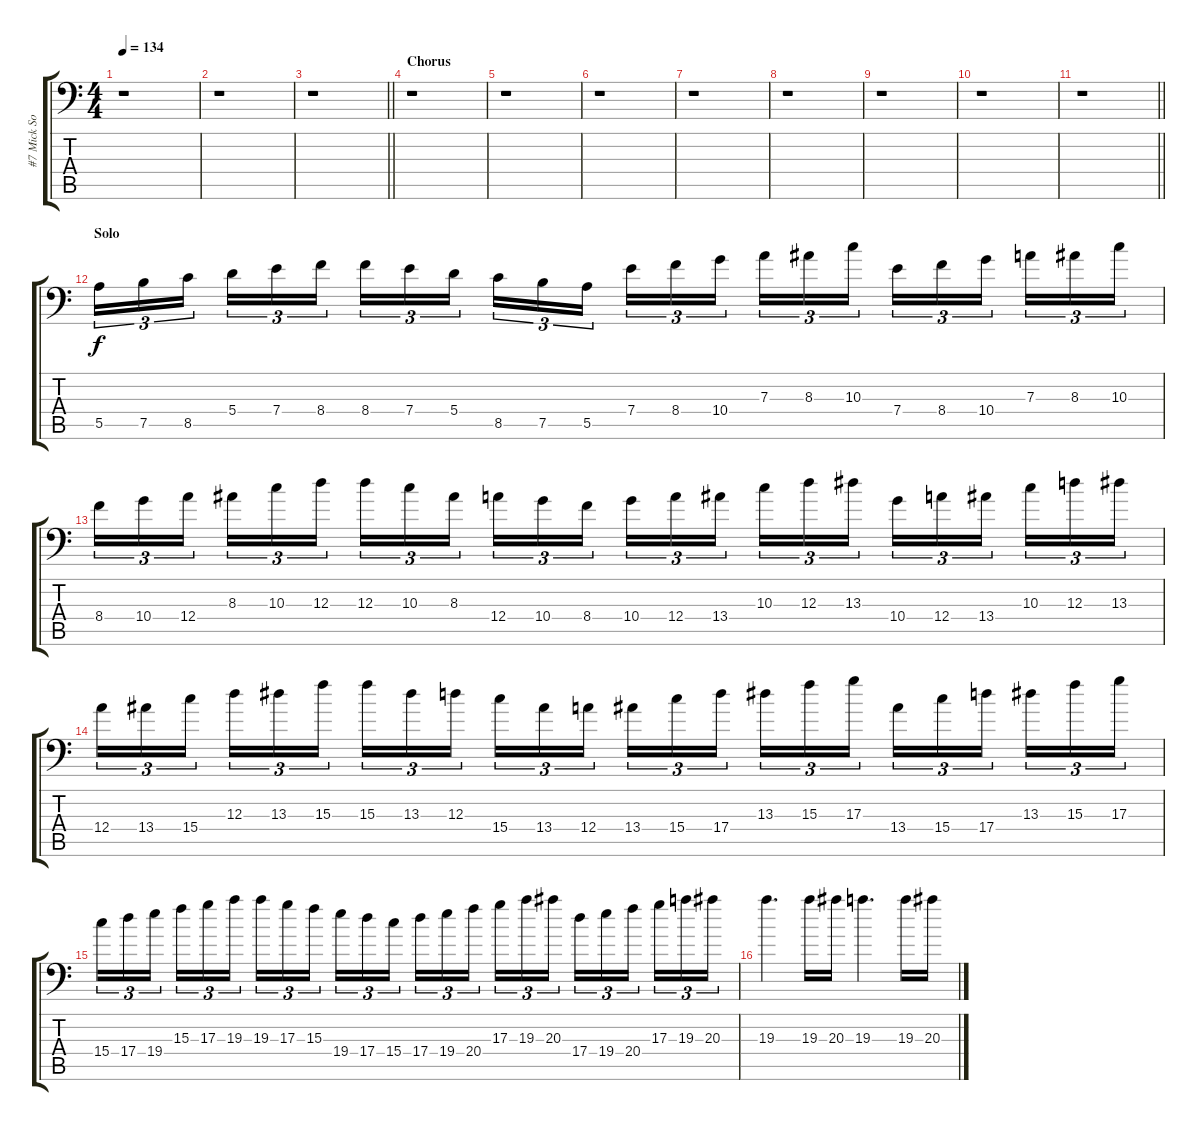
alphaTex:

\track ("#7 Mick Solo" "#7 Mick So") {instrument overdrivenguitar}
\staff {score tabs}
\tuning (B3 Gb3 D3 A2 E2 A1) {hide}
\ts (4 4)
\tempo 134
\clef f4
\ks c
r.1{dy f} |
r.1 |
\barLineRight lightlight
r.1 |
\section ("" "Chorus")
r.1 |
r.1 |
r.1 |
r.1 |
r.1 |
r.1 |
r.1 |
\barLineRight lightlight
r.1 |
\section ("" "Solo")
5.5.16{tu (3 2)} 7.5.16{tu (3 2)} 8.5.16{tu (3 2) beam splitsecondary} 5.4.16{tu (3 2)} 7.4.16{tu (3 2)} 8.4.16{tu (3 2)} 8.4.16{tu (3 2)} 7.4.16{tu (3 2)} 5.4.16{tu (3 2) beam splitsecondary} 8.5.16{tu (3 2)} 7.5.16{tu (3 2)} 5.5.16{tu (3 2)} 7.4.16{tu (3 2)} 8.4.16{tu (3 2)} 10.4.16{tu (3 2) beam splitsecondary} 7.3.16{tu (3 2)} 8.3.16{tu (3 2)} 10.3.16{tu (3 2)} 7.4.16{tu (3 2)} 8.4.16{tu (3 2)} 10.4.16{tu (3 2) beam splitsecondary} 7.3.16{tu (3 2)} 8.3.16{tu (3 2)} 10.3.16{tu (3 2)} |
8.4.16{tu (3 2)} 10.4.16{tu (3 2)} 12.4.16{tu (3 2) beam splitsecondary} 8.3.16{tu (3 2)} 10.3.16{tu (3 2)} 12.3.16{tu (3 2)} 12.3.16{tu (3 2)} 10.3.16{tu (3 2)} 8.3.16{tu (3 2) beam splitsecondary} 12.4.16{tu (3 2)} 10.4.16{tu (3 2)} 8.4.16{tu (3 2)} 10.4.16{tu (3 2)} 12.4.16{tu (3 2)} 13.4.16{tu (3 2) beam splitsecondary} 10.3.16{tu (3 2)} 12.3.16{tu (3 2)} 13.3.16{tu (3 2)} 10.4.16{tu (3 2)} 12.4.16{tu (3 2)} 13.4.16{tu (3 2) beam splitsecondary} 10.3.16{tu (3 2)} 12.3.16{tu (3 2)} 13.3.16{tu (3 2)} |
12.4.16{tu (3 2)} 13.4.16{tu (3 2)} 15.4.16{tu (3 2) beam splitsecondary} 12.3.16{tu (3 2)} 13.3.16{tu (3 2)} 15.3.16{tu (3 2)} 15.3.16{tu (3 2)} 13.3.16{tu (3 2)} 12.3.16{tu (3 2) beam splitsecondary} 15.4.16{tu (3 2)} 13.4.16{tu (3 2)} 12.4.16{tu (3 2)} 13.4.16{tu (3 2)} 15.4.16{tu (3 2)} 17.4.16{tu (3 2) beam splitsecondary} 13.3.16{tu (3 2)} 15.3.16{tu (3 2)} 17.3.16{tu (3 2)} 13.4.16{tu (3 2)} 15.4.16{tu (3 2)} 17.4.16{tu (3 2) beam splitsecondary} 13.3.16{tu (3 2)} 15.3.16{tu (3 2)} 17.3.16{tu (3 2)} |
15.4.16{tu (3 2)} 17.4.16{tu (3 2)} 19.4.16{tu (3 2) beam splitsecondary} 15.3.16{tu (3 2)} 17.3.16{tu (3 2)} 19.3.16{tu (3 2)} 19.3.16{tu (3 2)} 17.3.16{tu (3 2)} 15.3.16{tu (3 2) beam splitsecondary} 19.4.16{tu (3 2)} 17.4.16{tu (3 2)} 15.4.16{tu (3 2)} 17.4.16{tu (3 2)} 19.4.16{tu (3 2)} 20.4.16{tu (3 2) beam splitsecondary} 17.3.16{tu (3 2)} 19.3.16{tu (3 2)} 20.3.16{tu (3 2)} 17.4.16{tu (3 2)} 19.4.16{tu (3 2)} 20.4.16{tu (3 2) beam splitsecondary} 17.3.16{tu (3 2)} 19.3.16{tu (3 2)} 20.3.16{tu (3 2)} |
19.3.4{d} 19.3.16 20.3.16 19.3.4{d} 19.3.16 20.3.16
